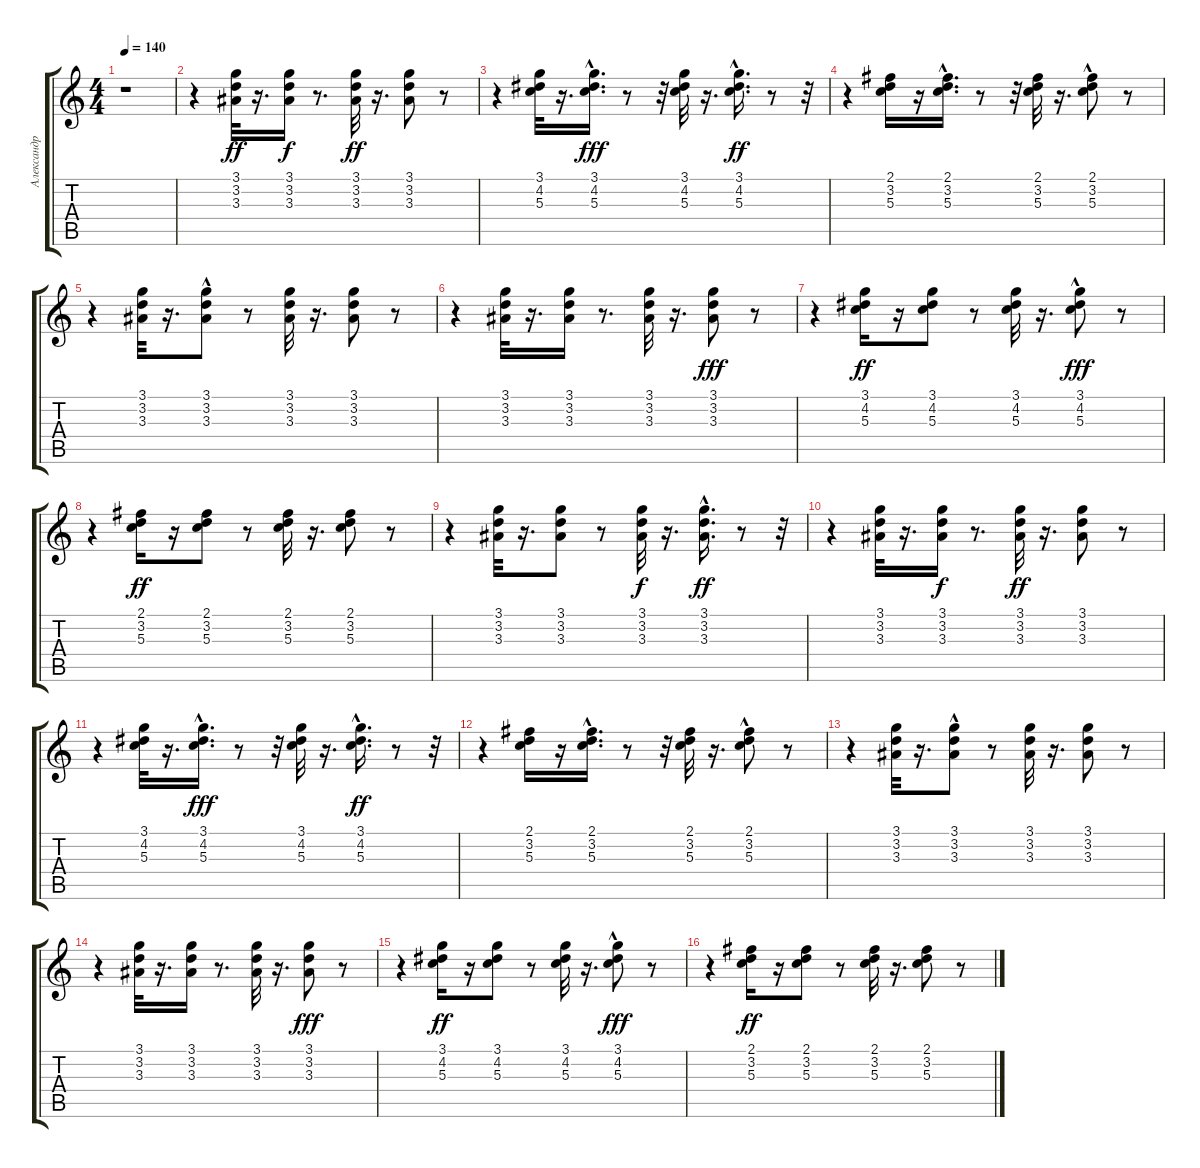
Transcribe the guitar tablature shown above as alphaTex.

\track ("Александр Галунов" "Александр ") {instrument electricguitarmuted}
\staff {score tabs}
\tuning (E4 B3 G3 D3 A2 E2) {hide}
\ts (4 4)
\tempo 140
\clef g2
\ks c
r.1{dy ff} |
r.4 (3.1 3.2 3.3).32 r.16{d} (3.1 3.2 3.3).16{dy f} r.8{d} (3.1 3.2 3.3).32{dy ff} r.16{d} (3.1 3.2 3.3).8 r.8 |
r.4 (3.1 4.2 5.3).32 r.16{d} (3.1 4.2 5.3{hac}).16{d dy fff} r.8 r.32 (3.1 4.2 5.3).32 r.16{d} (3.1{hac} 4.2{hac} 5.3{hac}).16{d dy ff} r.8 r.32 |
r.4 (2.1 3.2 5.3).16 r.16 (2.1{hac} 3.2{hac} 5.3{hac}).16{d} r.8 r.32 (2.1 3.2 5.3).32 r.16{d} (2.1{hac} 3.2 5.3).8 r.8 |
r.4 (3.1 3.2 3.3).32 r.16{d} (3.1 3.2{hac} 3.3{hac}).8 r.8 (3.1 3.2 3.3).32 r.16{d} (3.1 3.2 3.3).8 r.8 |
r.4 (3.1 3.2 3.3).32 r.16{d} (3.1 3.2 3.3).16 r.8{d} (3.1 3.2 3.3).32 r.16{d} (3.1 3.2 3.3).8{dy fff} r.8 |
r.4 (3.1 4.2 5.3).16{dy ff} r.16 (3.1 4.2 5.3).8 r.8 (3.1 4.2 5.3).32 r.16{d} (3.1 4.2{hac} 5.3{hac}).8{dy fff} r.8 |
r.4 (2.1 3.2 5.3).16{dy ff} r.16 (2.1 3.2 5.3).8 r.8 (2.1 3.2 5.3).32 r.16{d} (2.1 3.2 5.3).8 r.8 |
r.4 (3.1 3.2 3.3).32 r.16{d} (3.1 3.2 3.3).8 r.8 (3.1 3.2 3.3).32{dy f} r.16{d} (3.1{hac} 3.2{hac} 3.3{hac}).16{d dy ff} r.8 r.32 |
r.4 (3.1 3.2 3.3).32 r.16{d} (3.1 3.2 3.3).16{dy f} r.8{d} (3.1 3.2 3.3).32{dy ff} r.16{d} (3.1 3.2 3.3).8 r.8 |
r.4 (3.1 4.2 5.3).32 r.16{d} (3.1 4.2 5.3{hac}).16{d dy fff} r.8 r.32 (3.1 4.2 5.3).32 r.16{d} (3.1{hac} 4.2{hac} 5.3{hac}).16{d dy ff} r.8 r.32 |
r.4 (2.1 3.2 5.3).16 r.16 (2.1{hac} 3.2{hac} 5.3{hac}).16{d} r.8 r.32 (2.1 3.2 5.3).32 r.16{d} (2.1{hac} 3.2 5.3).8 r.8 |
r.4 (3.1 3.2 3.3).32 r.16{d} (3.1 3.2{hac} 3.3{hac}).8 r.8 (3.1 3.2 3.3).32 r.16{d} (3.1 3.2 3.3).8 r.8 |
r.4 (3.1 3.2 3.3).32 r.16{d} (3.1 3.2 3.3).16 r.8{d} (3.1 3.2 3.3).32 r.16{d} (3.1 3.2 3.3).8{dy fff} r.8 |
r.4 (3.1 4.2 5.3).16{dy ff} r.16 (3.1 4.2 5.3).8 r.8 (3.1 4.2 5.3).32 r.16{d} (3.1 4.2{hac} 5.3{hac}).8{dy fff} r.8 |
r.4 (2.1 3.2 5.3).16{dy ff} r.16 (2.1 3.2 5.3).8 r.8 (2.1 3.2 5.3).32 r.16{d} (2.1 3.2 5.3).8 r.8
